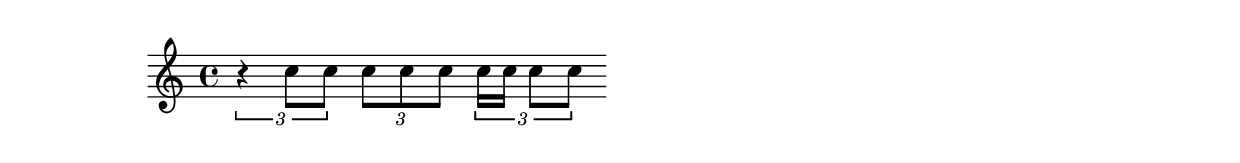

\version "2.3.4"
\header {

texidoc = "In combination with a beam, the bracket of the tuplet
bracket is removed. This only happens if there is one beam, as long as
the bracket."

}
    \paper { raggedright= ##t }

\score {  \context Voice\relative c'' {
\times 2/3 { r  c8[ c8] }
\times 2/3 {  c8[ c c] }
\times 2/3 {  c16[ c16]  c8[ c8] }
}}

